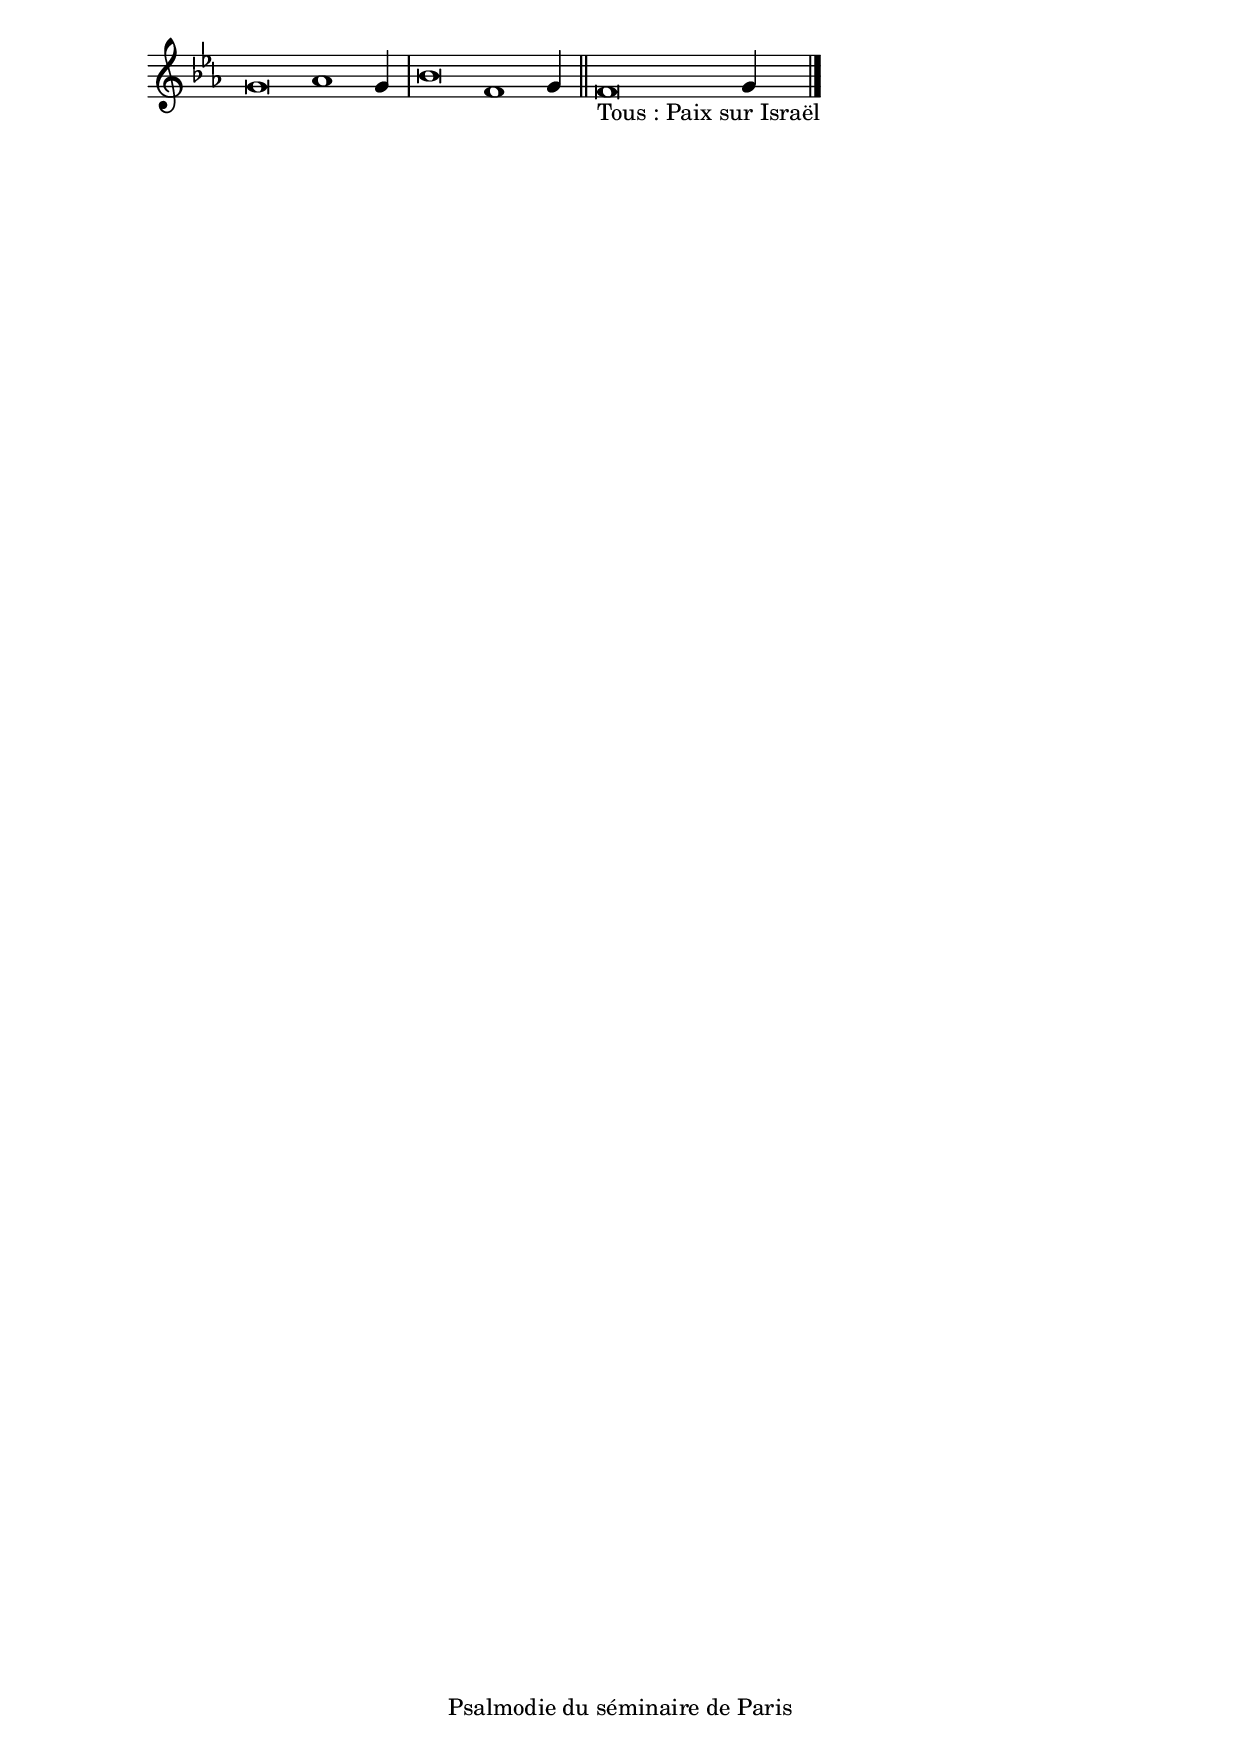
\version "2.20.0"
\language "italiano"

stemOff = \hide Staff.Stem
stemOn  = \undo \stemOff

\header {
  %title = "Psaume 124"
  %tagline = ##f
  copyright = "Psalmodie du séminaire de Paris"
}

\score {
  \new Staff \with { \remove "Time_signature_engraver" }
  \relative
  {
    \key mib \major
    \cadenzaOn
    \stemOff sol'\breve lab1 \stemOn sol4
    \bar "|"
    \stemOff sib\breve fa1 \stemOn sol4
    \bar "||"
    \stemOff fa\breve_\markup{Tous : Paix sur Israël} \stemOn sol4
    \bar "|."
  }
}